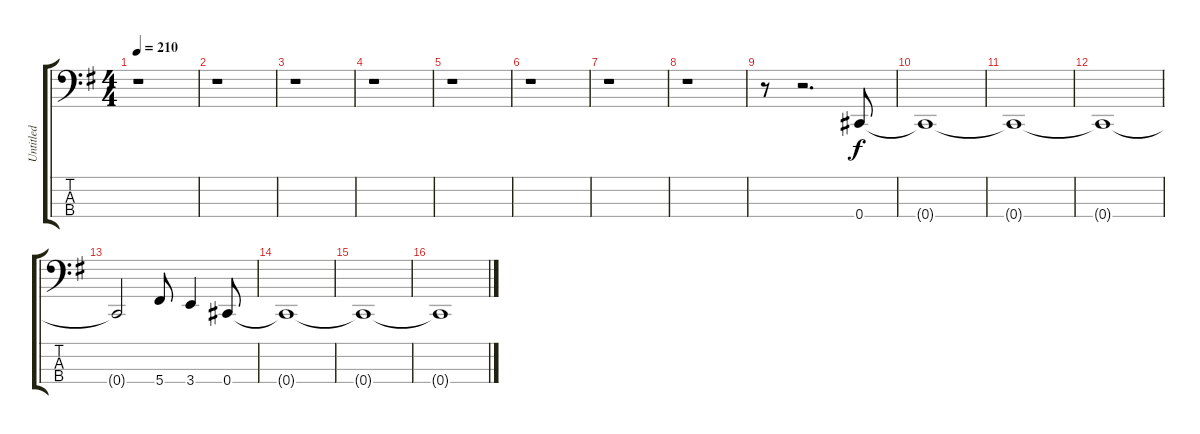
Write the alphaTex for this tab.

\track ("Untitled" "Untitled") {instrument electricbassfinger}
\staff {score tabs}
\tuning (E2 B1 Gb1 Db1) {hide}
\ts (4 4)
\tempo 210
\clef f4
\ks g
r.1{dy f instrument electricbassfinger} |
r.1 |
r.1 |
r.1 |
r.1 |
r.1 |
r.1 |
r.1 |
r.8 r.2{d} 0.4.8 |
0.4{t}.1 |
0.4{t}.1 |
0.4{t}.1 |
0.4{t}.2 5.4.8 3.4.4 0.4.8 |
0.4{t}.1 |
0.4{t}.1 |
0.4{t}.1
